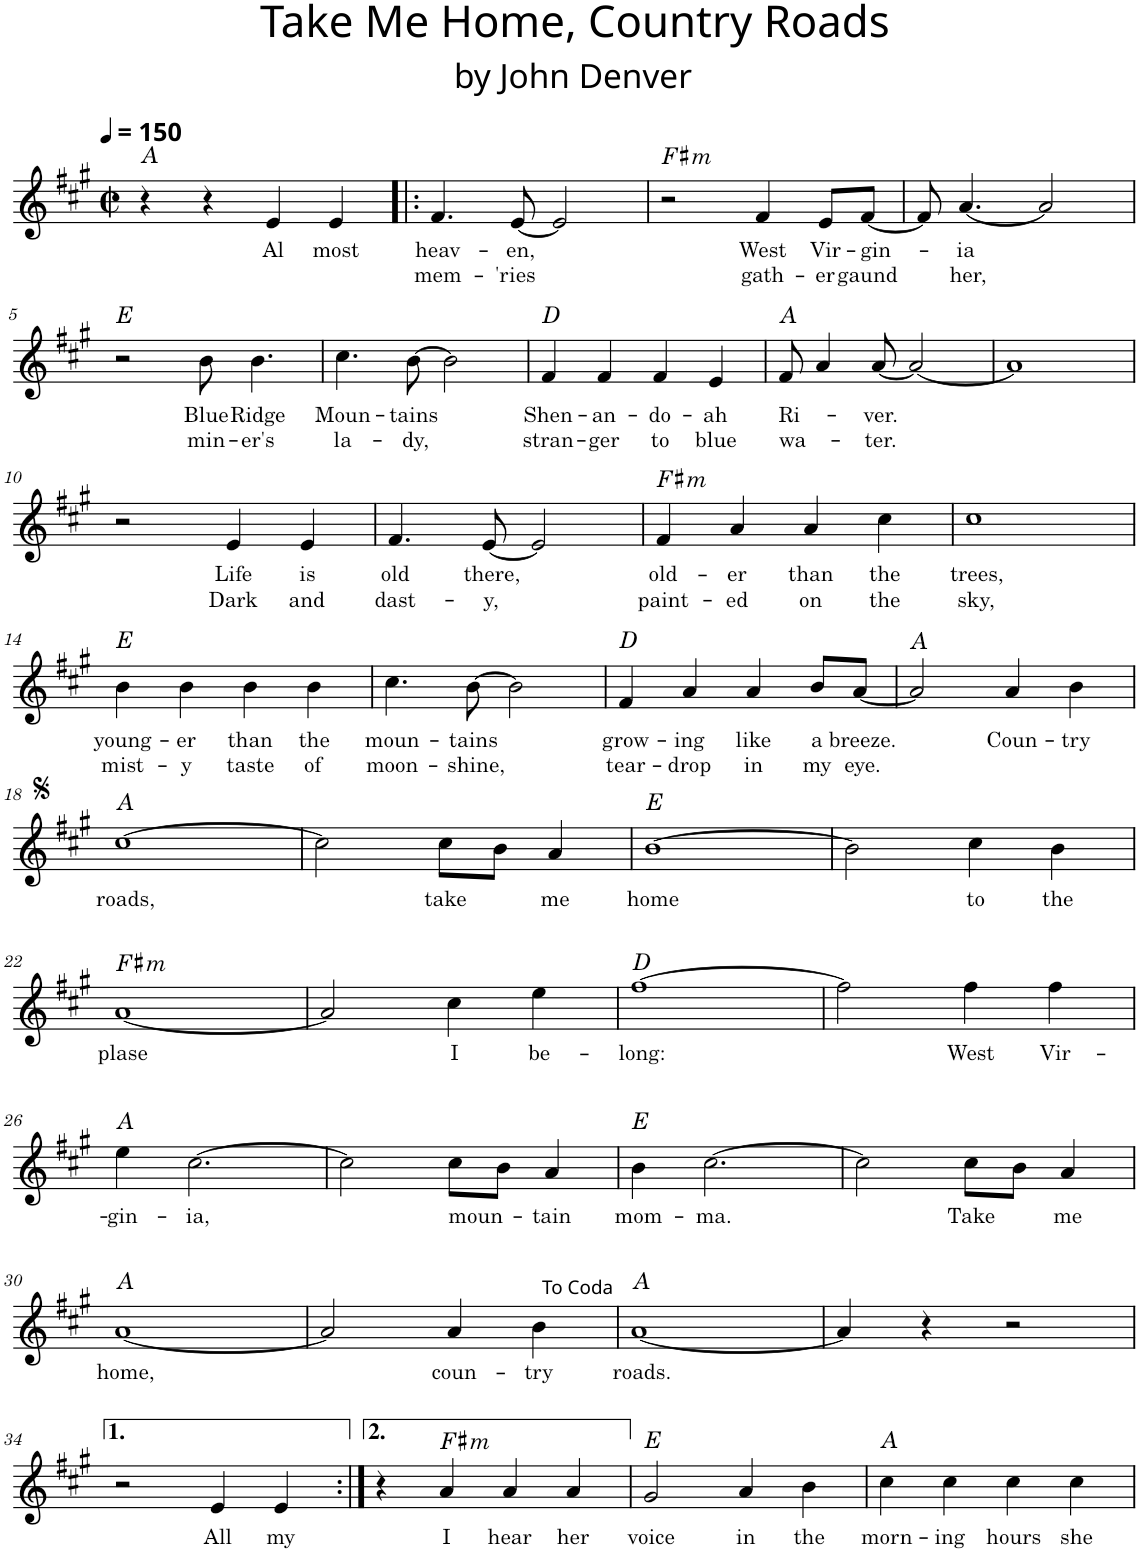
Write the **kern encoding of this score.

**kern	**text	**text	**harte
*part1	*part1	*part1	*part1
*staff1	*staff1	*staff1	*
*I"Фл.	*	*	*
*clefG2	*	*	*
*k[f#c#g#]	*	*	*
*M2/2	*	*	*
*met(c|)	*	*	*
*MM150	*	*	*
=1	=1	=1	=1
4r	.	.	A:maj
4r	.	.	.
!	!LO:LY:b	!	!
4e/	Al	.	.
!	!LO:LY:b	!	!
4e/	most	.	.
=2!|:	=2!|:	=2!|:	=2!|:
!	!LO:LY:b	!LO:LY:b	!
4.f#/	heav-	mem-	.
!	!LO:LY:b	!LO:LY:b	!
[8e/	-en,	-'ries	.
2e/]	.	.	.
=3	=3	=3	=3
!	!	!	!LO:H:kt=m
2r	.	.	F#:min
!	!LO:LY:b	!LO:LY:b	!
4f#/	West	gath-	.
!	!LO:LY:b	!LO:LY:b	!
8e/L	Vir-	-er	.
!	!LO:LY:b	!LO:LY:b	!
[8f#/J	-gin-	gaund	.
=4	=4	=4	=4
8f#/]	.	.	.
!	!LO:LY:b	!LO:LY:b	!
[4.a/	-ia	her,	.
2a/]	.	.	.
!!LO:LB:g=z
=5	=5	=5	=5
2r	.	.	E:maj
!	!LO:LY:b	!LO:LY:b	!
8b\	Blue	min-	.
!	!LO:LY:b	!LO:LY:b	!
4.b\	Ridge	-er's	.
=6	=6	=6	=6
!	!LO:LY:b	!LO:LY:b	!
4.cc#\	Moun-	la-	.
!	!LO:LY:b	!LO:LY:b	!
[8b\	-tains	-dy,	.
2b\]	.	.	.
=7	=7	=7	=7
!	!LO:LY:b	!LO:LY:b	!
4f#/	Shen-	stran-	D:maj
!	!LO:LY:b	!LO:LY:b	!
4f#/	-an-	-ger	.
!	!LO:LY:b	!LO:LY:b	!
4f#/	do-	to	.
!	!LO:LY:b	!LO:LY:b	!
4e/	-ah	blue	.
=8	=8	=8	=8
!	!LO:LY:b	!LO:LY:b	!
8f#/	Ri-	wa-	A:maj
4a/	.	.	.
!	!LO:LY:b	!LO:LY:b	!
[8a/	-ver.	-ter.	.
2a/_	.	.	.
=9	=9	=9	=9
1a]	.	.	.
!!LO:LB:g=z
=10	=10	=10	=10
2r	.	.	.
!	!LO:LY:b	!LO:LY:b	!
4e/	Life	Dark	.
!	!LO:LY:b	!LO:LY:b	!
4e/	is	and	.
=11	=11	=11	=11
!	!LO:LY:b	!LO:LY:b	!
4.f#/	old	dast-	.
!	!LO:LY:b	!LO:LY:b	!
[8e/	there,	-y,	.
2e/]	.	.	.
=12	=12	=12	=12
!	!LO:LY:b	!LO:LY:b	!LO:H:kt=m
4f#/	old-	paint-	F#:min
!	!LO:LY:b	!LO:LY:b	!
4a/	-er	-ed	.
!	!LO:LY:b	!LO:LY:b	!
4a/	than	on	.
!	!LO:LY:b	!LO:LY:b	!
4cc#\	the	the	.
=13	=13	=13	=13
!	!LO:LY:b	!LO:LY:b	!
1cc#	trees,	sky,	.
!!LO:LB:g=z
=14	=14	=14	=14
!	!LO:LY:b	!LO:LY:b	!
4b\	young-	mist-	E:maj
!	!LO:LY:b	!LO:LY:b	!
4b\	-er	-y	.
!	!LO:LY:b	!LO:LY:b	!
4b\	than	taste	.
!	!LO:LY:b	!LO:LY:b	!
4b\	the	of	.
=15	=15	=15	=15
!	!LO:LY:b	!LO:LY:b	!
4.cc#\	moun-	moon-	.
!	!LO:LY:b	!LO:LY:b	!
[8b\	-tains	-shine,	.
2b\]	.	.	.
=16	=16	=16	=16
!	!LO:LY:b	!LO:LY:b	!
4f#/	grow-	tear-	D:maj
!	!LO:LY:b	!LO:LY:b	!
4a/	-ing	-drop	.
!	!LO:LY:b	!LO:LY:b	!
4a/	like	in	.
!	!LO:LY:b	!LO:LY:b	!
8b/L	a	my	.
!	!LO:LY:b	!LO:LY:b	!
[8a/J	breeze.	eye.	.
=17	=17	=17	=17
2a/]	.	.	A:maj
!	!LO:LY:b	!	!
4a/	Coun-	.	.
!	!LO:LY:b	!	!
4b\	-try	.	.
!!LO:LB:g=z
=18	=18	=18	=18
!	!LO:LY:b	!	!
[1cc#	roads,	.	A:maj
=19	=19	=19	=19
2cc#\]	.	.	.
!	!LO:LY:b	!	!
8cc#\L	take	.	.
8b\J	.	.	.
!	!LO:LY:b	!	!
4a/	me	.	.
=20	=20	=20	=20
!	!LO:LY:b	!	!
[1b	home	.	E:maj
=21	=21	=21	=21
2b\]	.	.	.
!	!LO:LY:b	!	!
4cc#\	to	.	.
!	!LO:LY:b	!	!
4b\	the	.	.
!!LO:LB:g=z
=22	=22	=22	=22
!	!LO:LY:b	!	!LO:H:kt=m
[1a	plase	.	F#:min
=23	=23	=23	=23
2a/]	.	.	.
!	!LO:LY:b	!	!
4cc#\	I	.	.
!	!LO:LY:b	!	!
4ee\	be-	.	.
=24	=24	=24	=24
!	!LO:LY:b	!	!
[1ff#	-long:	.	D:maj
=25	=25	=25	=25
2ff#\]	.	.	.
!	!LO:LY:b	!	!
4ff#\	West	.	.
!	!LO:LY:b	!	!
4ff#\	Vir-	.	.
!!LO:LB:g=z
=26	=26	=26	=26
!	!LO:LY:b	!	!
4ee\	-gin-	.	A:maj
!	!LO:LY:b	!	!
[2.cc#\	-ia,	.	.
=27	=27	=27	=27
2cc#\]	.	.	.
!	!LO:LY:b	!	!
8cc#\L	moun-	.	.
8b\J	.	.	.
!	!LO:LY:b	!	!
4a/	-tain	.	.
=28	=28	=28	=28
!	!LO:LY:b	!	!
4b\	mom-	.	E:maj
!	!LO:LY:b	!	!
[2.cc#\	-ma.	.	.
=29	=29	=29	=29
2cc#\]	.	.	.
!	!LO:LY:b	!	!
8cc#\L	Take	.	.
8b\J	.	.	.
!	!LO:LY:b	!	!
4a/	me	.	.
!!LO:LB:g=z
=30	=30	=30	=30
!	!LO:LY:b	!	!
[1a	home,	.	A:maj
=31	=31	=31	=31
2a/]	.	.	.
!	!LO:LY:b	!	!
4a/	coun-	.	.
!	!LO:LY:b	!	!
4b\	-try	.	.
!LO:TX:a:t=<font size="9"/><font face="Magneto"/>To Coda	!	!	!
=32	=32	=32	=32
!	!LO:LY:b	!	!
[1a	roads.	.	A:maj
=33	=33	=33	=33
4a/]	.	.	.
4r	.	.	.
2r	.	.	.
!!LO:LB:g=z
=34	=34	=34	=34
2r	.	.	.
!	!LO:LY:b	!	!
4e/	All	.	.
!	!LO:LY:b	!	!
4e/	my	.	.
=35:|!	=35:|!	=35:|!	=35:|!
4r	.	.	.
!	!LO:LY:b	!	!LO:H:kt=m
4a/	I	.	F#:min
!	!LO:LY:b	!	!
4a/	hear	.	.
!	!LO:LY:b	!	!
4a/	her	.	.
=36	=36	=36	=36
!	!LO:LY:b	!	!
2g#/	voice	.	E:maj
!	!LO:LY:b	!	!
4a/	in	.	.
!	!LO:LY:b	!	!
4b\	the	.	.
=37	=37	=37	=37
!	!LO:LY:b	!	!
4cc#\	morn-	.	A:maj
!	!LO:LY:b	!	!
4cc#\	-ing	.	.
!	!LO:LY:b	!	!
4cc#\	hours	.	.
!	!LO:LY:b	!	!
4cc#\	she	.	.
=	=	=	=
*-	*-	*-	*-
